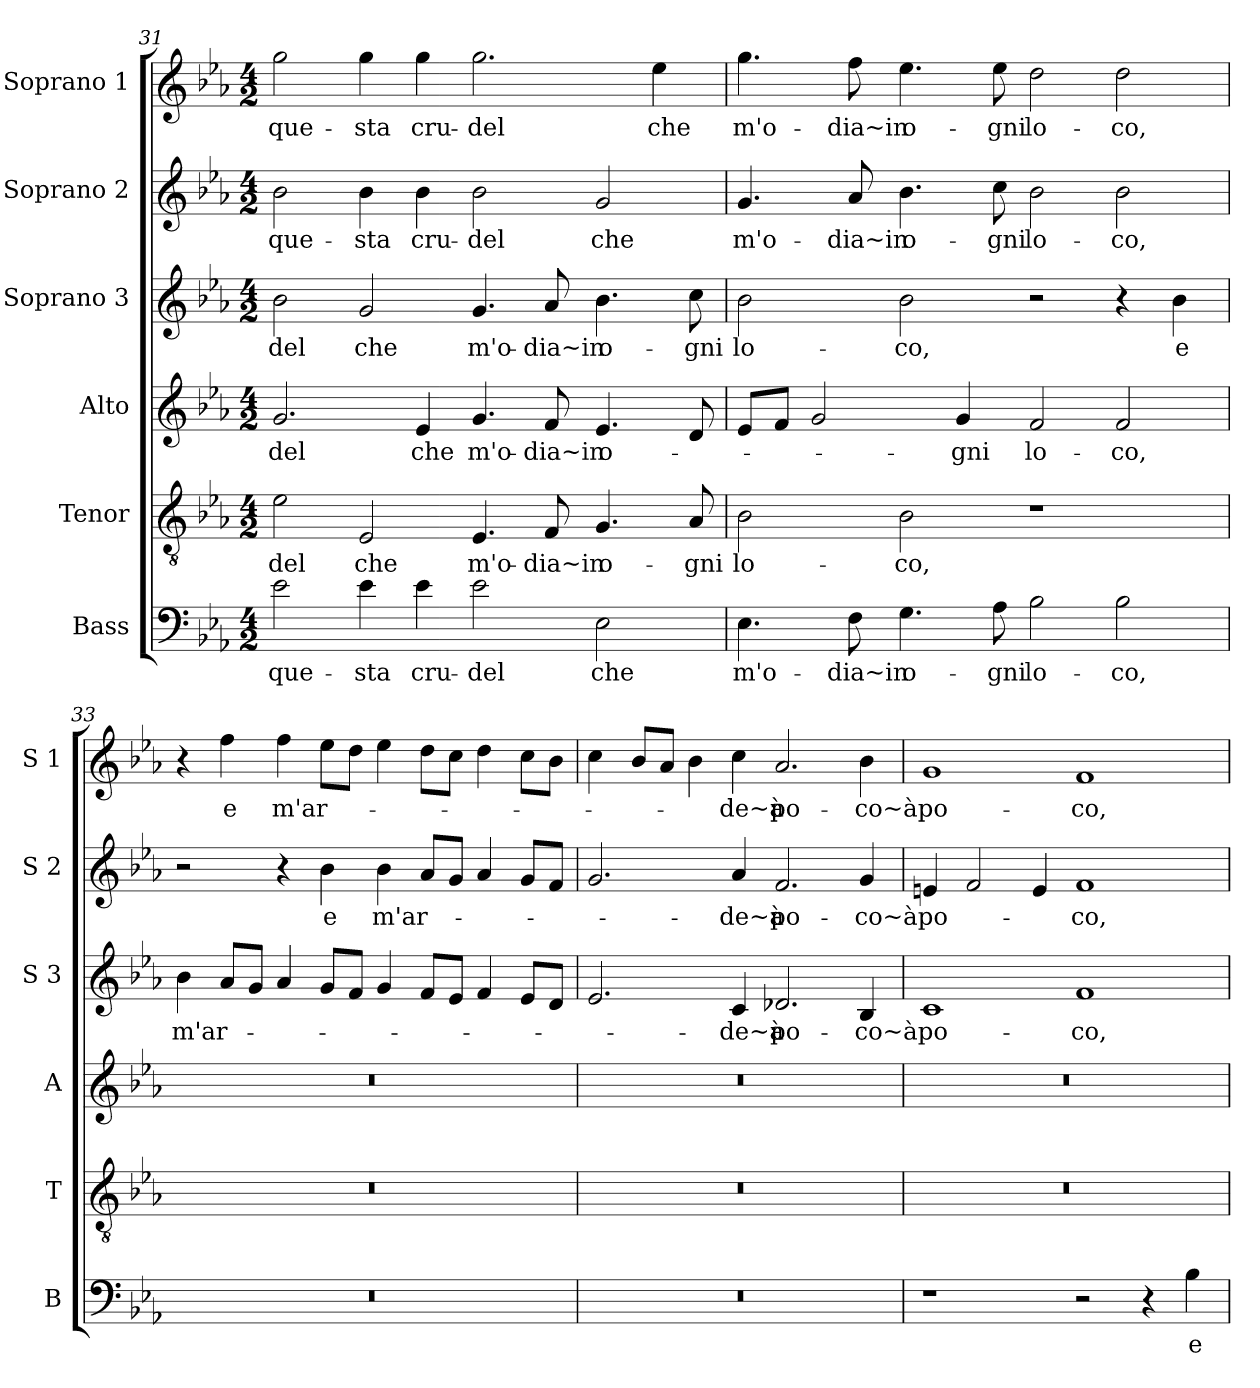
**kern	**text	**kern	**text	**kern	**text	**kern	**text	**kern	**text	**kern	**text
*part6	*part6	*part5	*part5	*part4	*part4	*part3	*part3	*part2	*part2	*part1	*part1
*staff6	*staff6	*staff5	*staff5	*staff4	*staff4	*staff3	*staff3	*staff2	*staff2	*staff1	*staff1
*I"Bass	*	*I"Tenor	*	*I"Alto	*	*I"Soprano 3	*	*I"Soprano 2	*	*I"Soprano 1	*
*I'B	*	*I'T	*	*I'A	*	*I'S 3	*	*I'S 2	*	*I'S 1	*
*clefF4	*	*clefGv2	*	*clefG2	*	*clefG2	*	*clefG2	*	*clefG2	*
*k[b-e-a-]	*	*k[b-e-a-]	*	*k[b-e-a-]	*	*k[b-e-a-]	*	*k[b-e-a-]	*	*k[b-e-a-]	*
*E-:	*	*E-:	*	*E-:	*	*E-:	*	*E-:	*	*E-:	*
*M4/2	*	*M4/2	*	*M4/2	*	*M4/2	*	*M4/2	*	*M4/2	*
=31	=31	=31	=31	=31	=31	=31	=31	=31	=31	=31	=31
!	!LO:LY:b	!	!LO:LY:b	!	!LO:LY:b	!	!LO:LY:b	!	!LO:LY:b	!	!LO:LY:b
2e-\	que-	2e-\	-del	2.g/	-del	2b-\	-del	2b-\	que-	2gg\	que-
!	!LO:LY:b	!	!LO:LY:b	!	!	!	!LO:LY:b	!	!LO:LY:b	!	!LO:LY:b
4e-\	-sta	2E-/	che	.	.	2g/	che	4b-\	-sta	4gg\	-sta
!	!LO:LY:b	!	!	!	!LO:LY:b	!	!	!	!LO:LY:b	!	!LO:LY:b
4e-\	cru-	.	.	4e-/	che	.	.	4b-\	cru-	4gg\	cru-
!	!LO:LY:b	!	!LO:LY:b	!	!LO:LY:b	!	!LO:LY:b	!	!LO:LY:b	!	!LO:LY:b
2e-\	-del	4.E-/	m'o-	4.g/	m'o-	4.g/	m'o-	2b-\	-del	2.gg\	-del
!	!	!	!LO:LY:b	!	!LO:LY:b	!	!LO:LY:b	!	!	!	!
.	.	8F/	-dia~in	8f/	-dia~in	8a-/	-dia~in	.	.	.	.
!	!LO:LY:b	!	!LO:LY:b	!	!LO:LY:b	!	!LO:LY:b	!	!LO:LY:b	!	!
2E-\	che	4.G/	o-	4.e-/	o-	4.b-\	o-	2g/	che	.	.
!	!	!	!	!	!	!	!	!	!	!	!LO:LY:b
.	.	.	.	.	.	.	.	.	.	4ee-\	che
!	!	!	!LO:LY:b	!	!	!	!LO:LY:b	!	!	!	!
.	.	8A-/	-gni	8d/	.	8cc\	-gni	.	.	.	.
=32	=32	=32	=32	=32	=32	=32	=32	=32	=32	=32	=32
!	!LO:LY:b	!	!LO:LY:b	!	!	!	!LO:LY:b	!	!LO:LY:b	!	!LO:LY:b
4.E-\	m'o-	2B-\	lo-	8e-/L	.	2b-\	lo-	4.g/	m'o-	4.gg\	m'o-
.	.	.	.	8f/J	.	.	.	.	.	.	.
.	.	.	.	2g/	.	.	.	.	.	.	.
!	!LO:LY:b	!	!	!	!	!	!	!	!LO:LY:b	!	!LO:LY:b
8F\	-dia~in	.	.	.	.	.	.	8a-/	-dia~in	8ff\	-dia~in
!	!LO:LY:b	!	!LO:LY:b	!	!	!	!LO:LY:b	!	!LO:LY:b	!	!LO:LY:b
4.G\	o-	2B-\	-co,	.	.	2b-\	-co,	4.b-\	o-	4.ee-\	o-
!	!	!	!	!	!LO:LY:b	!	!	!	!	!	!
.	.	.	.	4g/	-gni	.	.	.	.	.	.
!	!LO:LY:b	!	!	!	!	!	!	!	!LO:LY:b	!	!LO:LY:b
8A-\	-gni	.	.	.	.	.	.	8cc\	-gni	8ee-\	-gni
!	!LO:LY:b	!	!	!	!LO:LY:b	!	!	!	!LO:LY:b	!	!LO:LY:b
2B-\	lo-	1r	.	2f/	lo-	2r	.	2b-\	lo-	2dd\	lo-
!	!LO:LY:b	!	!	!	!LO:LY:b	!	!	!	!LO:LY:b	!	!LO:LY:b
2B-\	-co,	.	.	2f/	-co,	4r	.	2b-\	-co,	2dd\	-co,
!	!	!	!	!	!	!	!LO:LY:b	!	!	!	!
.	.	.	.	.	.	4b-\	e	.	.	.	.
!!LO:LB:g=z
=33	=33	=33	=33	=33	=33	=33	=33	=33	=33	=33	=33
!	!	!	!	!	!	!	!LO:LY:b	!	!	!	!
0r	.	0r	.	0r	.	4b-\	m'ar-	2r	.	4r	.
!	!	!	!	!	!	!	!	!	!	!	!LO:LY:b
.	.	.	.	.	.	8a-/L	.	.	.	4ff\	e
.	.	.	.	.	.	8g/J	.	.	.	.	.
!	!	!	!	!	!	!	!	!	!	!	!LO:LY:b
.	.	.	.	.	.	4a-/	.	4r	.	4ff\	m'ar-
!	!	!	!	!	!	!	!	!	!LO:LY:b	!	!
.	.	.	.	.	.	8g/L	.	4b-\	e	8ee-\L	.
.	.	.	.	.	.	8f/J	.	.	.	8dd\J	.
!	!	!	!	!	!	!	!	!	!LO:LY:b	!	!
.	.	.	.	.	.	4g/	.	4b-\	m'ar-	4ee-\	.
.	.	.	.	.	.	8f/L	.	8a-/L	.	8dd\L	.
.	.	.	.	.	.	8e-/J	.	8g/J	.	8cc\J	.
.	.	.	.	.	.	4f/	.	4a-/	.	4dd\	.
.	.	.	.	.	.	8e-/L	.	8g/L	.	8cc\L	.
.	.	.	.	.	.	8d/J	.	8f/J	.	8b-\J	.
=34	=34	=34	=34	=34	=34	=34	=34	=34	=34	=34	=34
0r	.	0r	.	0r	.	2.e-/	.	2.g/	.	4cc\	.
.	.	.	.	.	.	.	.	.	.	8b-/L	.
.	.	.	.	.	.	.	.	.	.	8a-/J	.
.	.	.	.	.	.	.	.	.	.	4b-\	.
!	!	!	!	!	!	!	!LO:LY:b	!	!LO:LY:b	!	!LO:LY:b
.	.	.	.	.	.	4c/	-de~à	4a-/	-de~à	4cc\	-de~à
!	!	!	!	!	!	!	!LO:LY:b	!	!LO:LY:b	!	!LO:LY:b
.	.	.	.	.	.	2.d-X/	po-	2.f/	po-	2.a-/	po-
!	!	!	!	!	!	!	!LO:LY:b	!	!LO:LY:b	!	!LO:LY:b
.	.	.	.	.	.	4B-/	-co~à	4g/	-co~à	4b-\	-co~à
=35	=35	=35	=35	=35	=35	=35	=35	=35	=35	=35	=35
!	!	!	!	!	!	!	!LO:LY:b	!	!LO:LY:b	!	!LO:LY:b
1r	.	0r	.	0r	.	1c	po-	4en/	po-	1g	po-
.	.	.	.	.	.	.	.	2f/	.	.	.
.	.	.	.	.	.	.	.	4e/	.	.	.
!	!	!	!	!	!	!	!LO:LY:b	!	!LO:LY:b	!	!LO:LY:b
2r	.	.	.	.	.	1f	-co,	1f	-co,	1f	-co,
4r	.	.	.	.	.	.	.	.	.	.	.
!	!LO:LY:b	!	!	!	!	!	!	!	!	!	!
4B-\	e	.	.	.	.	.	.	.	.	.	.
=	=	=	=	=	=	=	=	=	=	=	=
*-	*-	*-	*-	*-	*-	*-	*-	*-	*-	*-	*-
